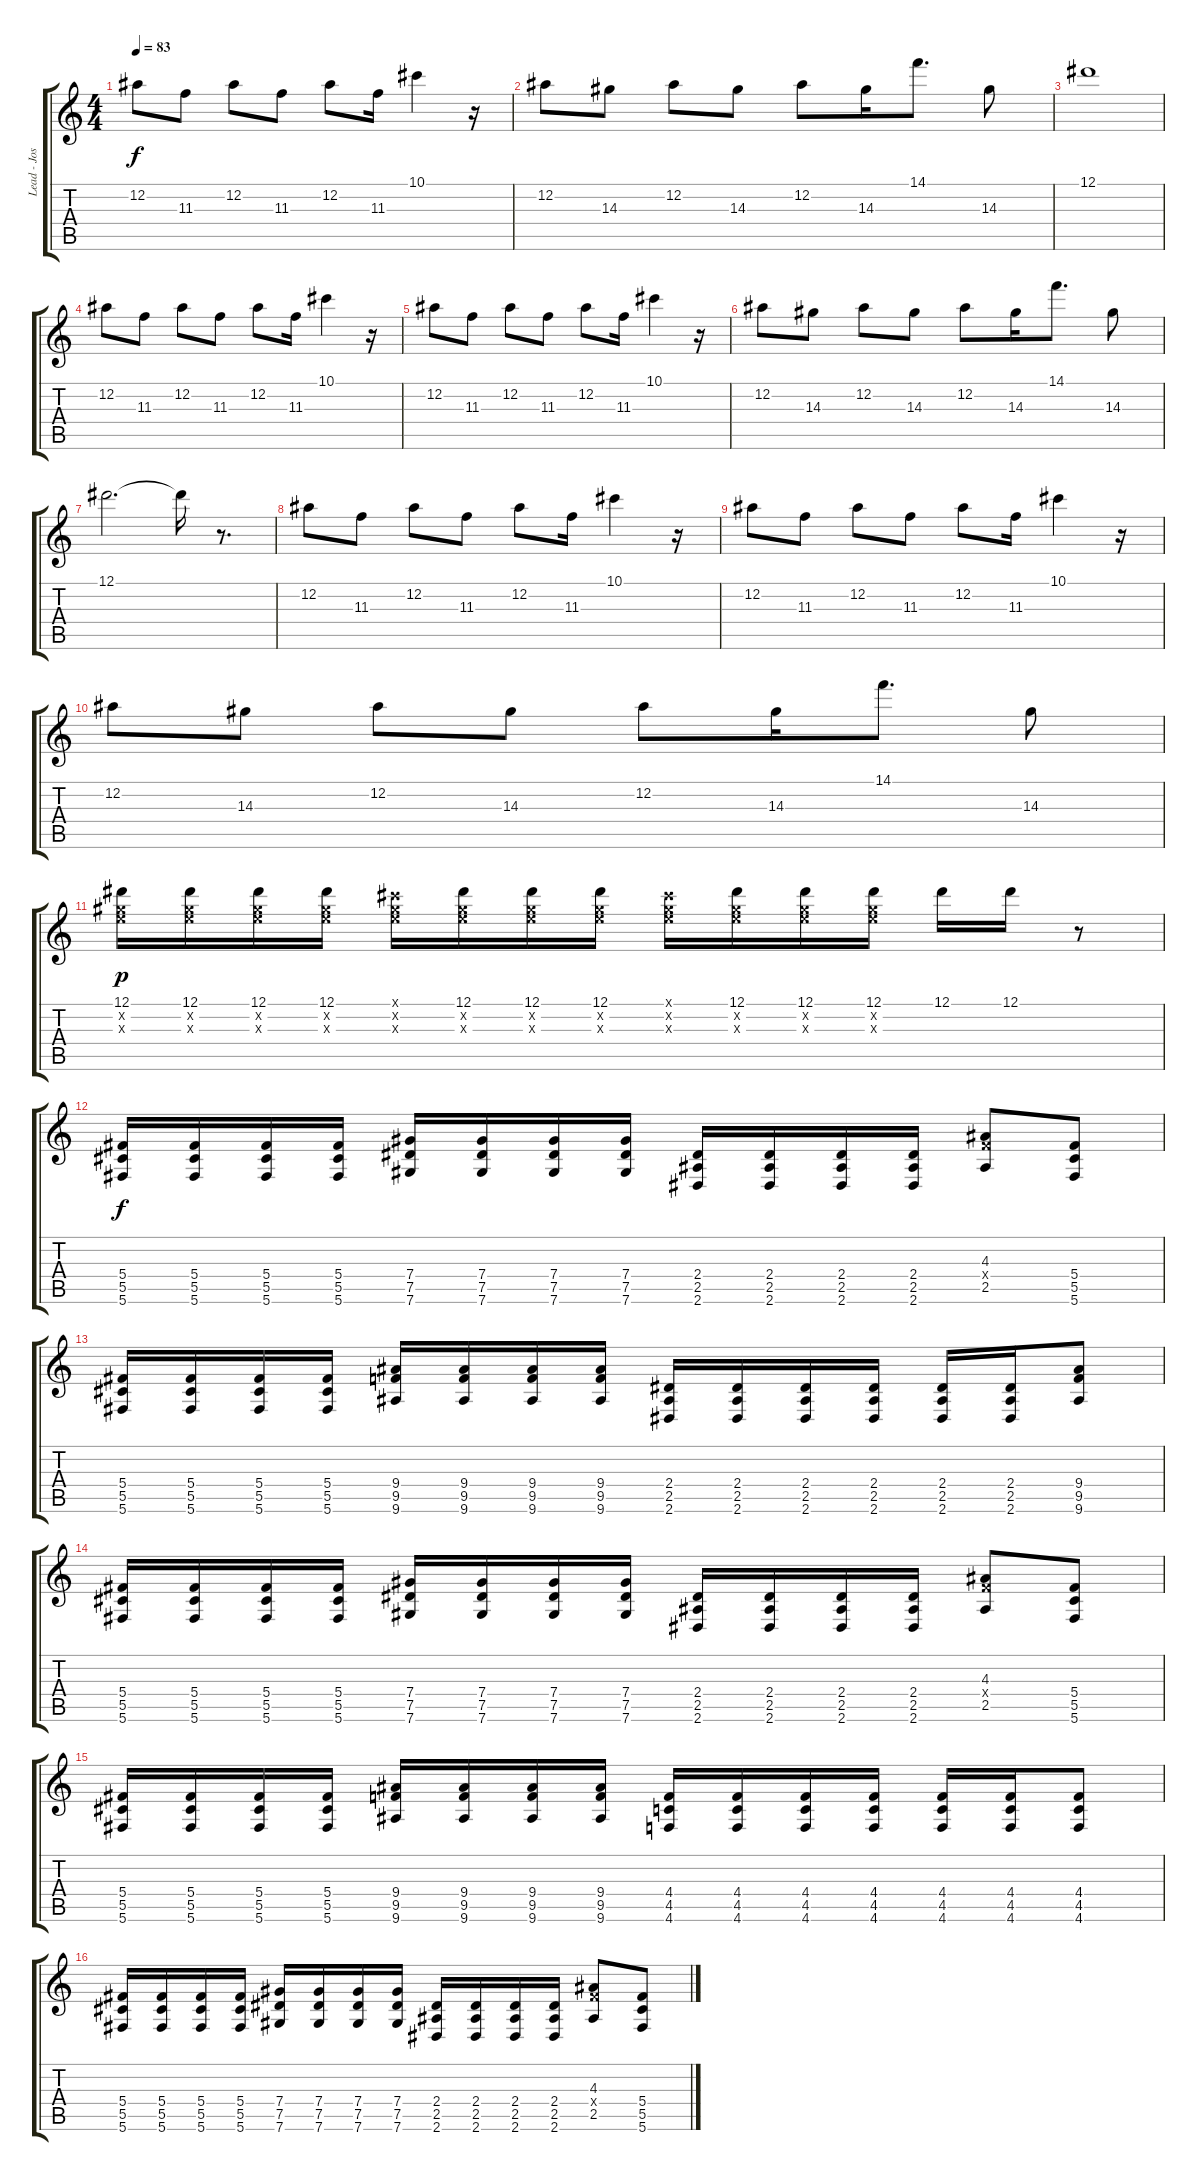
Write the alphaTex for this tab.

\track ("Lead - Josh Farro" "Lead - Jos") {instrument acousticguitarsteel}
\staff {score tabs}
\tuning (Eb4 Bb3 Gb3 Db3 Ab2 Db2) {hide}
\ts (4 4)
\tempo 83
\clef g2
\ks c
12.2.8{dy f} 11.3.8 12.2.8 11.3.8 12.2.8 11.3.16 10.1.4 r.16 |
12.2.8 14.3.8 12.2.8 14.3.8 12.2.8 14.3.16 14.1.8{d} 14.3.8 |
12.1.1 |
12.2.8 11.3.8 12.2.8 11.3.8 12.2.8 11.3.16 10.1.4 r.16 |
12.2.8 11.3.8 12.2.8 11.3.8 12.2.8 11.3.16 10.1.4 r.16 |
12.2.8 14.3.8 12.2.8 14.3.8 12.2.8 14.3.16 14.1.8{d} 14.3.8 |
12.1.2{d} 12.1{t}.16 r.8{d} |
12.2.8 11.3.8 12.2.8 11.3.8 12.2.8 11.3.16 10.1.4 r.16 |
12.2.8 11.3.8 12.2.8 11.3.8 12.2.8 11.3.16 10.1.4 r.16 |
12.2.8 14.3.8 12.2.8 14.3.8 12.2.8 14.3.16 14.1.8{d} 14.3.8 |
(12.1 10.2{x} 10.3{x}).16{dy p} (12.1 10.2{x} 10.3{x}).16 (12.1 10.2{x} 10.3{x}).16 (12.1 10.2{x} 10.3{x}).16 (10.1{x} 10.2{x} 10.3{x}).16 (12.1 10.2{x} 10.3{x}).16 (12.1 10.2{x} 10.3{x}).16 (12.1 10.2{x} 10.3{x}).16 (10.1{x} 10.2{x} 10.3{x}).16 (12.1 10.2{x} 10.3{x}).16 (12.1 10.2{x} 10.3{x}).16 (12.1 10.2{x} 10.3{x}).16 12.1.16 12.1.16 r.8 |
(5.4 5.5 5.6).16{dy f} (5.4 5.5 5.6).16 (5.4 5.5 5.6).16 (5.4 5.5 5.6).16 (7.4 7.5 7.6).16 (7.4 7.5 7.6).16 (7.4 7.5 7.6).16 (7.4 7.5 7.6).16 (2.4 2.5 2.6).16 (2.4 2.5 2.6).16 (2.4 2.5 2.6).16 (2.4 2.5 2.6).16 (4.3 5.4{x} 2.5).8 (5.4 5.5 5.6).8 |
(5.4 5.5 5.6).16 (5.4 5.5 5.6).16 (5.4 5.5 5.6).16 (5.4 5.5 5.6).16 (9.4 9.5 9.6).16 (9.4 9.5 9.6).16 (9.4 9.5 9.6).16 (9.4 9.5 9.6).16 (2.4 2.5 2.6).16 (2.4 2.5 2.6).16 (2.4 2.5 2.6).16 (2.4 2.5 2.6).16 (2.4 2.5 2.6).16 (2.4 2.5 2.6).16 (9.4 9.5 9.6).8 |
(5.4 5.5 5.6).16 (5.4 5.5 5.6).16 (5.4 5.5 5.6).16 (5.4 5.5 5.6).16 (7.4 7.5 7.6).16 (7.4 7.5 7.6).16 (7.4 7.5 7.6).16 (7.4 7.5 7.6).16 (2.4 2.5 2.6).16 (2.4 2.5 2.6).16 (2.4 2.5 2.6).16 (2.4 2.5 2.6).16 (4.3 5.4{x} 2.5).8 (5.4 5.5 5.6).8 |
(5.4 5.5 5.6).16 (5.4 5.5 5.6).16 (5.4 5.5 5.6).16 (5.4 5.5 5.6).16 (9.4 9.5 9.6).16 (9.4 9.5 9.6).16 (9.4 9.5 9.6).16 (9.4 9.5 9.6).16 (4.4 4.5 4.6).16 (4.4 4.5 4.6).16 (4.4 4.5 4.6).16 (4.4 4.5 4.6).16 (4.4 4.5 4.6).16 (4.4 4.5 4.6).16 (4.4 4.5 4.6).8 |
(5.4 5.5 5.6).16 (5.4 5.5 5.6).16 (5.4 5.5 5.6).16 (5.4 5.5 5.6).16 (7.4 7.5 7.6).16 (7.4 7.5 7.6).16 (7.4 7.5 7.6).16 (7.4 7.5 7.6).16 (2.4 2.5 2.6).16 (2.4 2.5 2.6).16 (2.4 2.5 2.6).16 (2.4 2.5 2.6).16 (4.3 5.4{x} 2.5).8 (5.4 5.5 5.6).8
